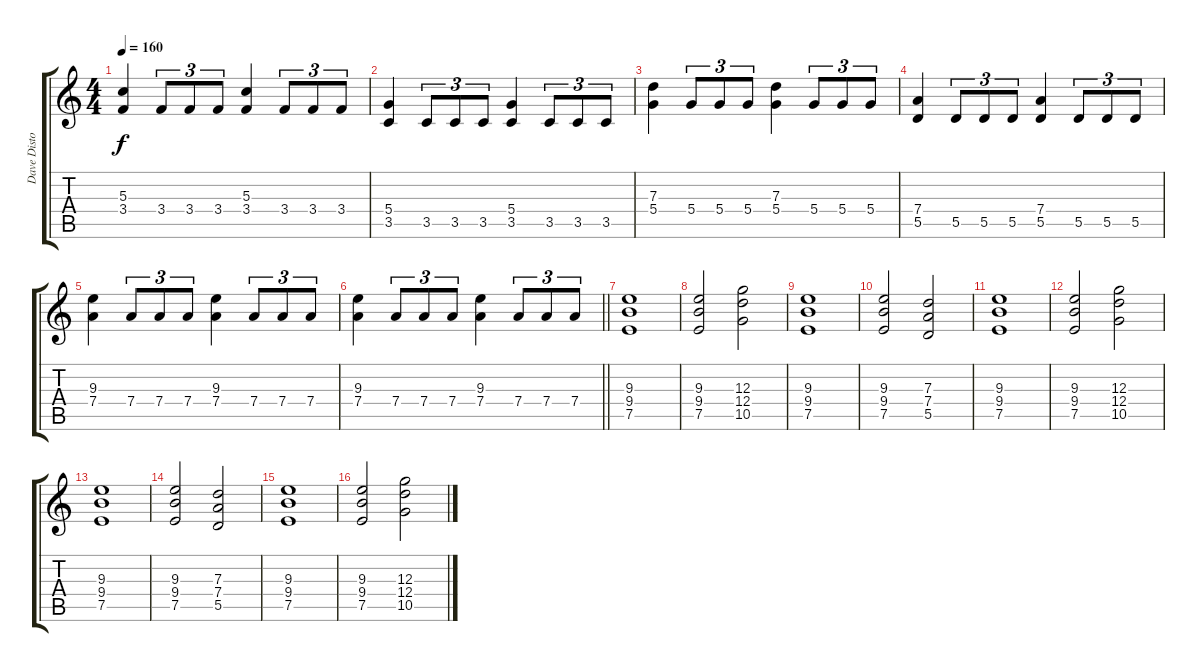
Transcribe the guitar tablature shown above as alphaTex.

\track ("Dave Distortion (Guitar Distortion)" "Dave Disto") {instrument distortionguitar}
\staff {score tabs}
\tuning (E4 B3 G3 D3 A2 E2) {hide}
\ts (4 4)
\tempo 160
\clef g2
\ks c
(5.3 3.4).4{dy f} 3.4.8{tu (3 2)} 3.4.8{tu (3 2)} 3.4.8{tu (3 2)} (5.3 3.4).4 3.4.8{tu (3 2)} 3.4.8{tu (3 2)} 3.4.8{tu (3 2)} |
(5.4 3.5).4 3.5.8{tu (3 2)} 3.5.8{tu (3 2)} 3.5.8{tu (3 2)} (5.4 3.5).4 3.5.8{tu (3 2)} 3.5.8{tu (3 2)} 3.5.8{tu (3 2)} |
(7.3 5.4).4 5.4.8{tu (3 2)} 5.4.8{tu (3 2)} 5.4.8{tu (3 2)} (7.3 5.4).4 5.4.8{tu (3 2)} 5.4.8{tu (3 2)} 5.4.8{tu (3 2)} |
(7.4 5.5).4 5.5.8{tu (3 2)} 5.5.8{tu (3 2)} 5.5.8{tu (3 2)} (7.4 5.5).4 5.5.8{tu (3 2)} 5.5.8{tu (3 2)} 5.5.8{tu (3 2)} |
(9.3 7.4).4 7.4.8{tu (3 2)} 7.4.8{tu (3 2)} 7.4.8{tu (3 2)} (9.3 7.4).4 7.4.8{tu (3 2)} 7.4.8{tu (3 2)} 7.4.8{tu (3 2)} |
\barLineRight lightlight
(9.3 7.4).4 7.4.8{tu (3 2)} 7.4.8{tu (3 2)} 7.4.8{tu (3 2)} (9.3 7.4).4 7.4.8{tu (3 2)} 7.4.8{tu (3 2)} 7.4.8{tu (3 2)} |
(9.3 9.4 7.5).1 |
(9.3 9.4 7.5).2 (12.3 12.4 10.5).2 |
(9.3 9.4 7.5).1 |
(9.3 9.4 7.5).2 (7.3 7.4 5.5).2 |
(9.3 9.4 7.5).1 |
(9.3 9.4 7.5).2 (12.3 12.4 10.5).2 |
(9.3 9.4 7.5).1 |
(9.3 9.4 7.5).2 (7.3 7.4 5.5).2 |
(9.3 9.4 7.5).1 |
(9.3 9.4 7.5).2 (12.3 12.4 10.5).2
